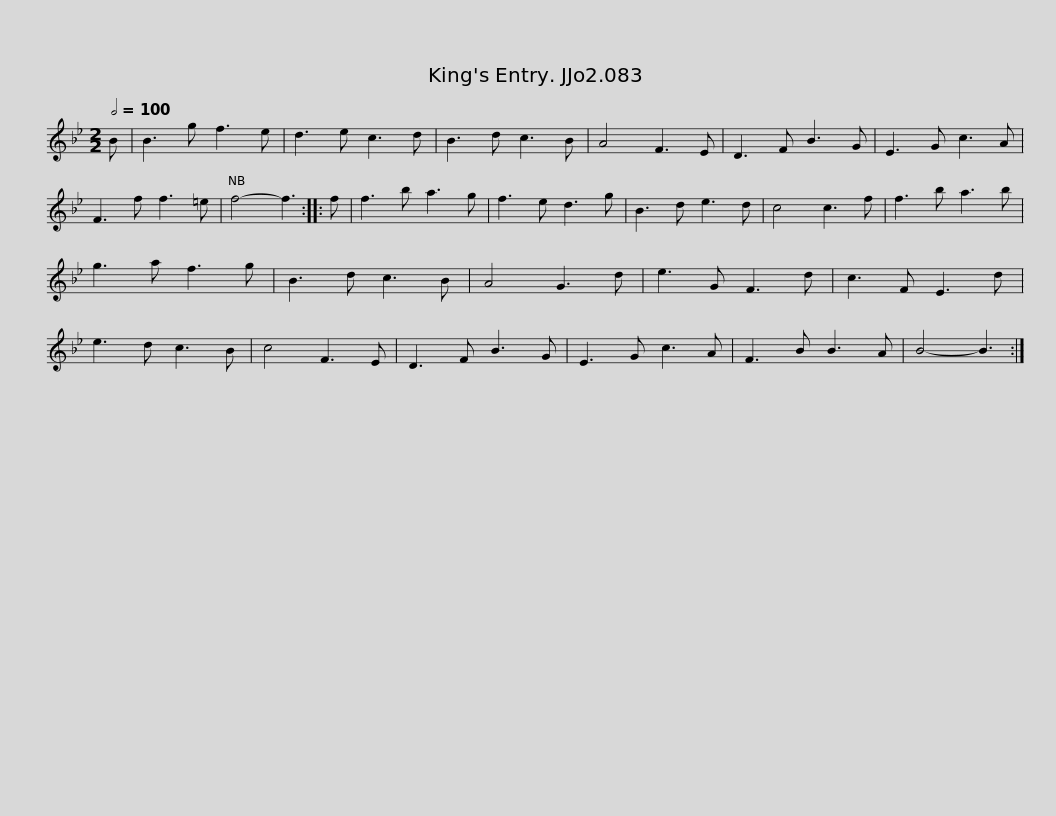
X:1
L:1/8
Q:1/2=100
M:2/2
I:linebreak $
K:Bb
V:1 treble
V:1
 B | B3 g f3 e | d3 e c3 d | B3 d c3 B | A4 F3 E | %5
 D3 F B3 G | E3 G c3 A | F3 f f3 =e | f4- f3 ::$ f | %10
 f3 b a3 g | f3 e d3 g | B3 d e3 d | c4 c3 f | f3 b a3 b | %15
 g3 a f3 g | B3 d c3 B | A4 G3 d |$ e3 G F3 d | c3 F E3 d | %20
 e3 d c3 B | c4 F3 E | D3 F B3 G | E3 G c3 A | F3 B B3 A | %25
 B4- B3 :| %26
